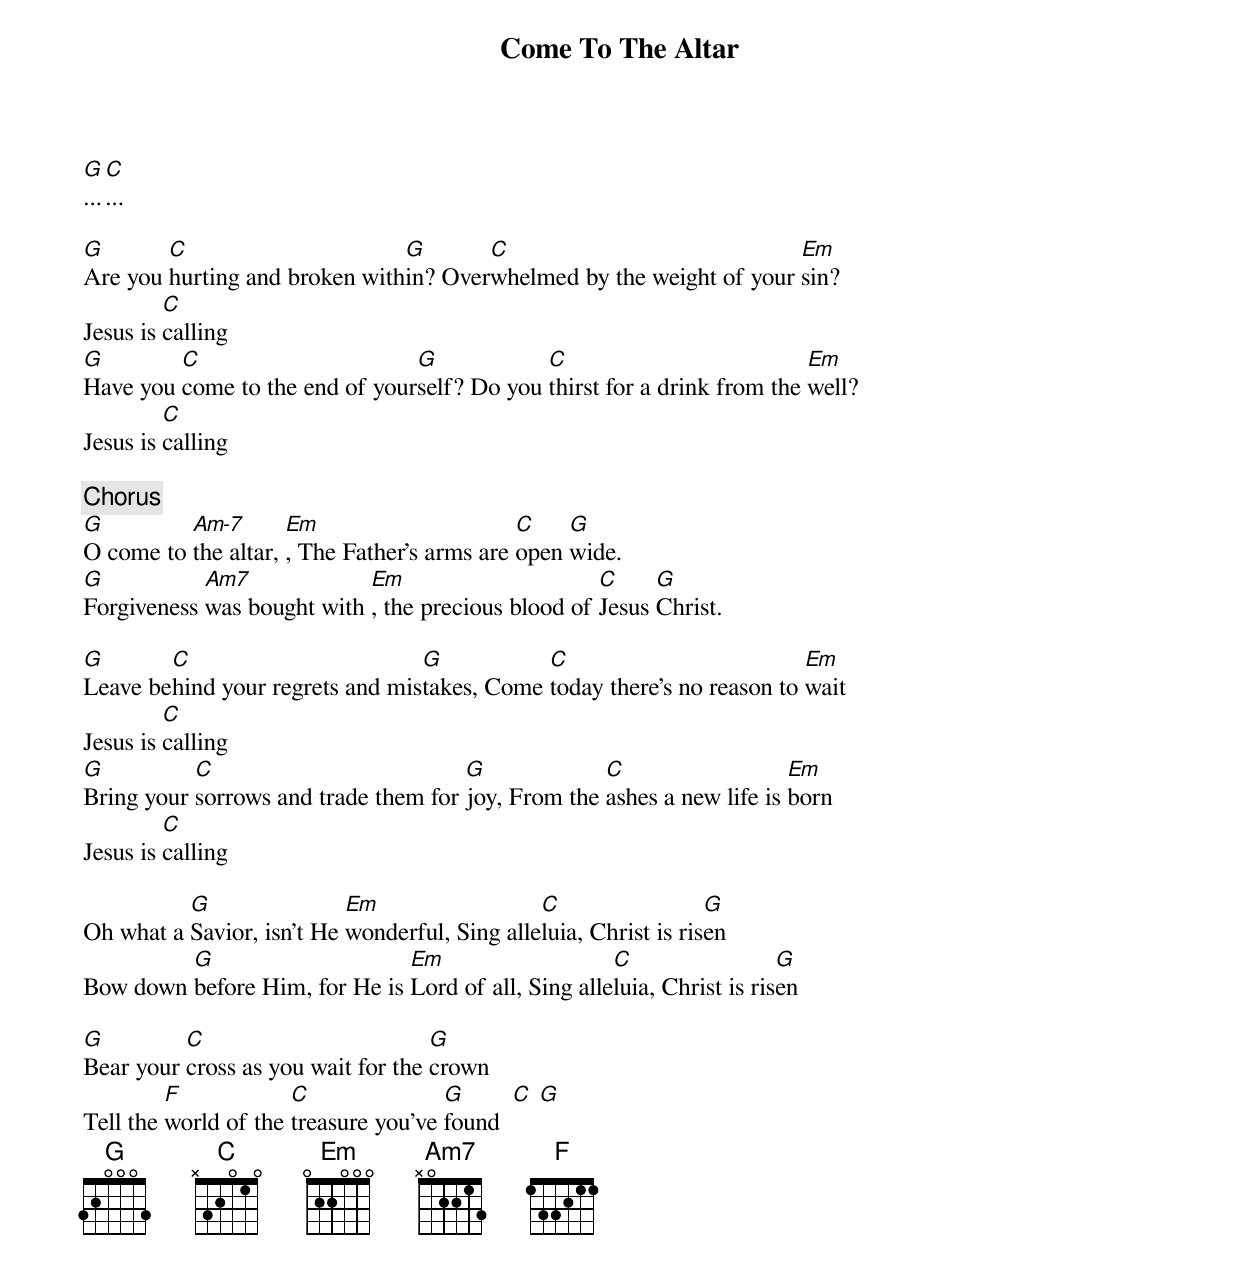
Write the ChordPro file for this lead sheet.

{Title: Come To The Altar}
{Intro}
[G]...[C]...

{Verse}
[G]Are you [C]hurting and broken with[G]in? Over[C]whelmed by the weight of your [Em]sin?
Jesus is [C]calling
[G]Have you [C]come to the end of your[G]self? Do you [C]thirst for a drink from the [Em]well?
Jesus is [C]calling

{Chorus}
[G]O come to [Am-7]the altar, [Em], The Father's arms are [C]open [G]wide.
[G]Forgiveness [Am7]was bought with [Em], the precious blood of [C]Jesus [G]Christ.

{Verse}
[G]Leave be[C]hind your regrets and mis[G]takes, Come [C]today there's no reason to [Em]wait
Jesus is [C]calling
[G]Bring your [C]sorrows and trade them for [G]joy, From the [C]ashes a new life is [Em]born
Jesus is [C]calling

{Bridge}
Oh what a [G]Savior, isn't He [Em]wonderful, Sing alle[C]luia, Christ is ris[G]en
Bow down [G]before Him, for He is [Em]Lord of all, Sing alle[C]luia, Christ is ris[G]en

{Bridge 2}
[G]Bear your [C]cross as you wait for the [G]crown
Tell the [F]world of the [C]treasure you've [G]found  [C] [G]
